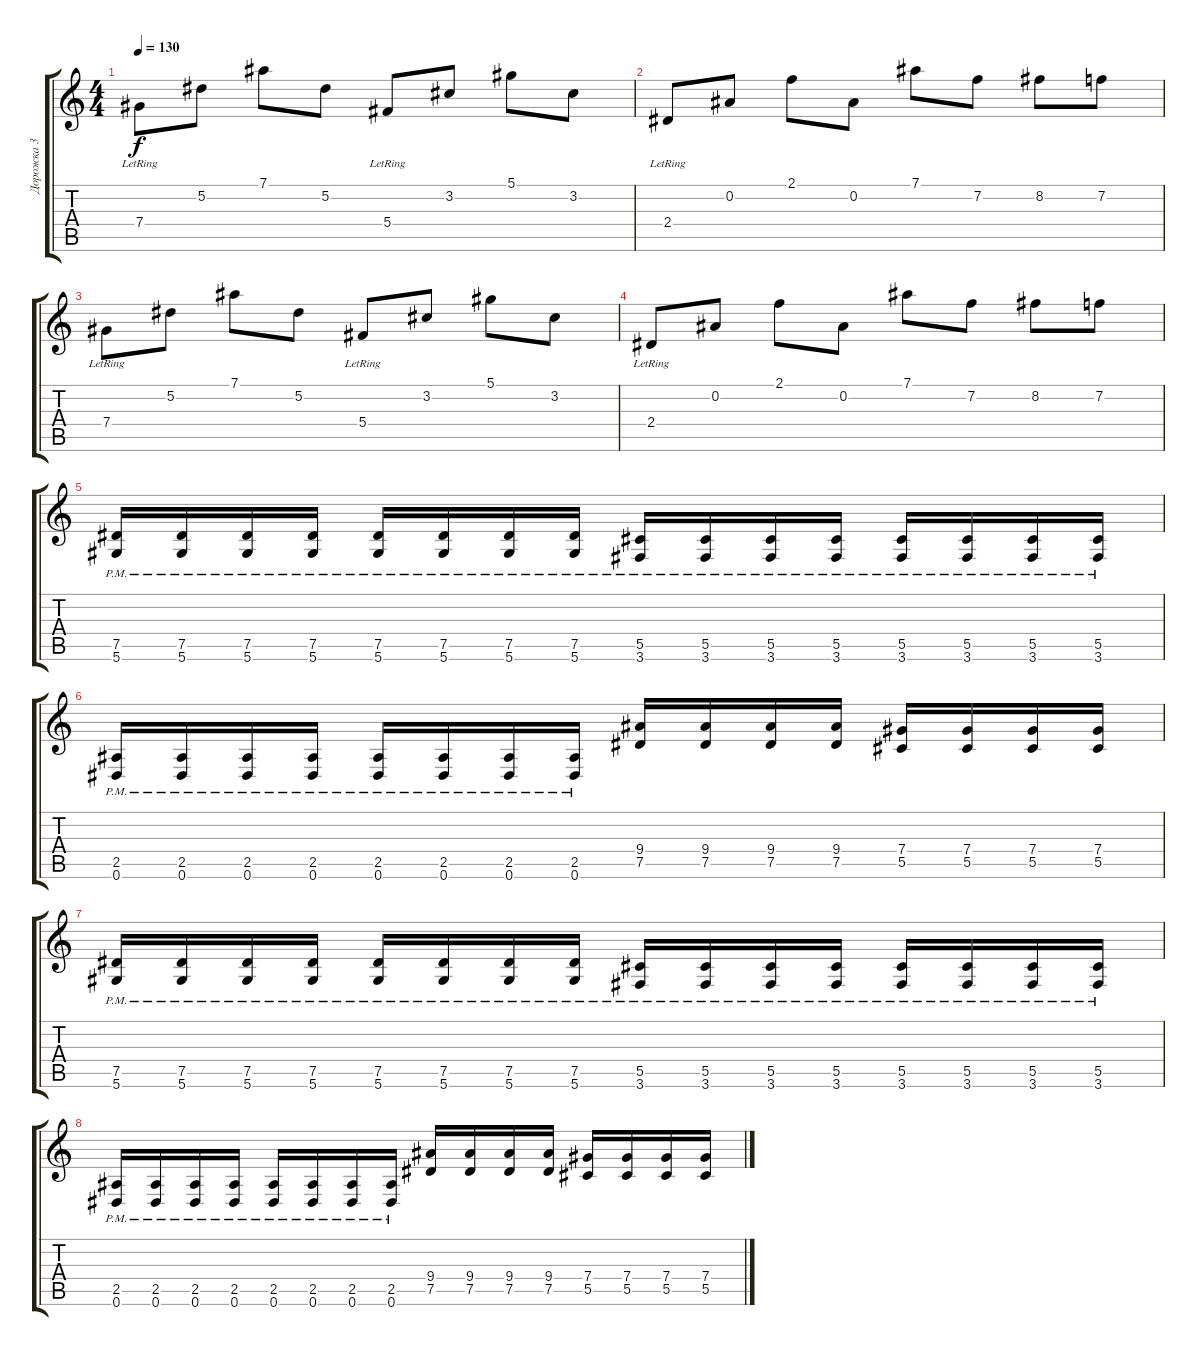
\track ("Дорожка 3" "Дорожка 3") {instrument overdrivenguitar}
\staff {score tabs}
\tuning (Eb4 Bb3 Gb3 Db3 Ab2 Eb2) {hide}
\ts (4 4)
\tempo 130
\clef g2
\ks c
7.4{lr}.8{dy f} 5.2.8 7.1.8 5.2.8 5.4{lr}.8 3.2.8 5.1.8 3.2.8 |
2.4{lr}.8 0.2.8 2.1.8 0.2.8 7.1.8 7.2.8 8.2.8 7.2.8 |
7.4{lr}.8 5.2.8 7.1.8 5.2.8 5.4{lr}.8 3.2.8 5.1.8 3.2.8 |
2.4{lr}.8 0.2.8 2.1.8 0.2.8 7.1.8 7.2.8 8.2.8 7.2.8 |
(7.5{pm} 5.6{pm}).16{instrument distortionguitar} (7.5{pm} 5.6{pm}).16 (7.5{pm} 5.6{pm}).16 (7.5{pm} 5.6{pm}).16 (7.5{pm} 5.6{pm}).16 (7.5{pm} 5.6{pm}).16 (7.5{pm} 5.6{pm}).16 (7.5{pm} 5.6{pm}).16 (5.5{pm} 3.6{pm}).16 (5.5{pm} 3.6{pm}).16 (5.5{pm} 3.6{pm}).16 (5.5{pm} 3.6{pm}).16 (5.5{pm} 3.6{pm}).16 (5.5{pm} 3.6{pm}).16 (5.5{pm} 3.6{pm}).16 (5.5{pm} 3.6{pm}).16 |
(2.5{pm} 0.6{pm}).16 (2.5{pm} 0.6{pm}).16 (2.5{pm} 0.6{pm}).16 (2.5{pm} 0.6{pm}).16 (2.5{pm} 0.6{pm}).16 (2.5{pm} 0.6{pm}).16 (2.5{pm} 0.6{pm}).16 (2.5{pm} 0.6{pm}).16 (9.4 7.5).16 (9.4 7.5).16 (9.4 7.5).16 (9.4 7.5).16 (7.4 5.5).16 (7.4 5.5).16 (7.4 5.5).16 (7.4 5.5).16 |
(7.5{pm} 5.6{pm}).16 (7.5{pm} 5.6{pm}).16 (7.5{pm} 5.6{pm}).16 (7.5{pm} 5.6{pm}).16 (7.5{pm} 5.6{pm}).16 (7.5{pm} 5.6{pm}).16 (7.5{pm} 5.6{pm}).16 (7.5{pm} 5.6{pm}).16 (5.5{pm} 3.6{pm}).16 (5.5{pm} 3.6{pm}).16 (5.5{pm} 3.6{pm}).16 (5.5{pm} 3.6{pm}).16 (5.5{pm} 3.6{pm}).16 (5.5{pm} 3.6{pm}).16 (5.5{pm} 3.6{pm}).16 (5.5{pm} 3.6{pm}).16 |
(2.5{pm} 0.6{pm}).16 (2.5{pm} 0.6{pm}).16 (2.5{pm} 0.6{pm}).16 (2.5{pm} 0.6{pm}).16 (2.5{pm} 0.6{pm}).16 (2.5{pm} 0.6{pm}).16 (2.5{pm} 0.6{pm}).16 (2.5{pm} 0.6{pm}).16 (9.4 7.5).16 (9.4 7.5).16 (9.4 7.5).16 (9.4 7.5).16 (7.4 5.5).16 (7.4 5.5).16 (7.4 5.5).16 (7.4 5.5).16
